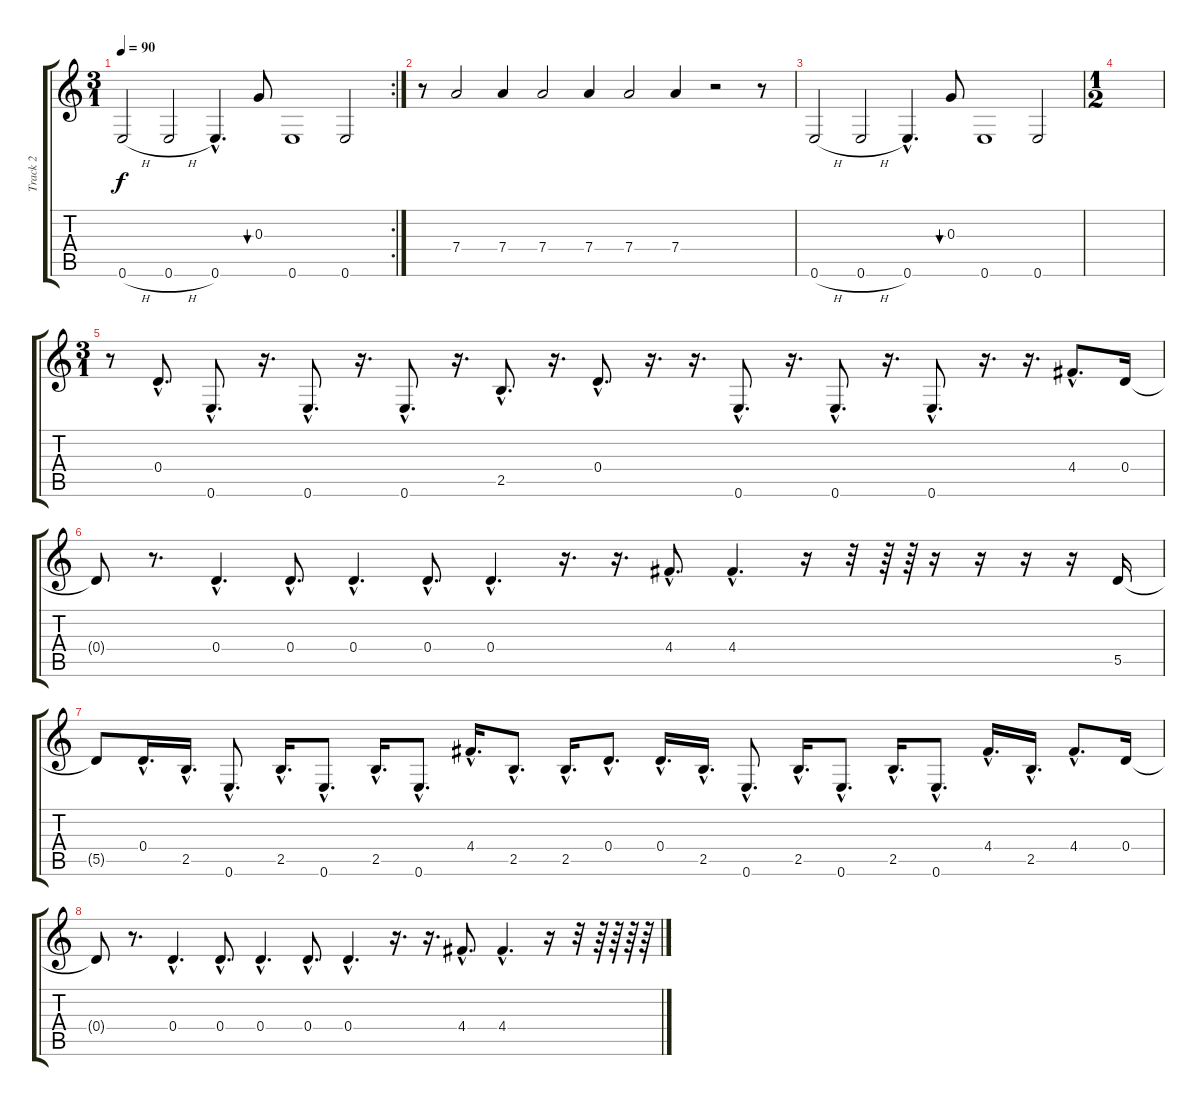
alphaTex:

\track ("Track 2" "Track 2") {instrument acousticguitarnylon}
\staff {score tabs}
\tuning (E4 B3 G3 D3 A2 E2) {hide}
\rc 2
\ts (3 1)
\tempo 90
\clef g2
\ks c
0.6{h}.2{dy f instrument acousticguitarnylon} 0.6{h}.2 0.6{hac}.4{d} 0.3.8{bu 60} 0.6.1 0.6.2 |
r.8 7.4.2 7.4.4 7.4.2 7.4.4 7.4.2 7.4.4 r.2 r.8 |
0.6{h}.2 0.6{h}.2 0.6{hac}.4{d} 0.3.8{bu 60} 0.6.1 0.6.2 |
\ts (1 2)
|
\ts (3 1)
r.8 0.4{hac}.8{d} 0.6{hac}.8{d} r.16{d} 0.6{hac}.8{d} r.16{d} 0.6{hac}.8{d} r.16{d} 2.5{hac}.8{d} r.16{d} 0.4{hac}.8{d} r.16{d} r.16{d} 0.6{hac}.8{d} r.16{d} 0.6{hac}.8{d} r.16{d} 0.6{hac}.8{d} r.16{d} r.16{d} 4.4{hac}.8{d} 0.4.16 |
0.4{t}.8 r.8{d} 0.4{hac}.4{d} 0.4{hac}.8{d} 0.4{hac}.4{d} 0.4{hac}.8{d} 0.4{hac}.4{d} r.16{d} r.16{d} 4.4{hac}.8{d} 4.4{hac}.4{d} r.16 r.32 r.64 r.64 r.16 r.16 r.16 r.16 5.5.16 |
5.5{t}.8 0.4{hac}.16{d} 2.5{hac}.16{d} 0.6{hac}.8{d} 2.5{hac}.16{d} 0.6{hac}.8{d} 2.5{hac}.16{d} 0.6{hac}.8{d} 4.4{hac}.16{d} 2.5{hac}.8{d} 2.5{hac}.16{d} 0.4{hac}.8{d} 0.4{hac}.16{d} 2.5{hac}.16{d} 0.6{hac}.8{d} 2.5{hac}.16{d} 0.6{hac}.8{d} 2.5{hac}.16{d} 0.6{hac}.8{d} 4.4{hac}.16{d} 2.5{hac}.16{d} 4.4{hac}.8{d} 0.4.16 |
0.4{t}.8 r.8{d} 0.4{hac}.4{d} 0.4{hac}.8{d} 0.4{hac}.4{d} 0.4{hac}.8{d} 0.4{hac}.4{d} r.16{d} r.16{d} 4.4{hac}.8{d} 4.4{hac}.4{d} r.16 r.32 r.64 r.64 r.64 r.64
